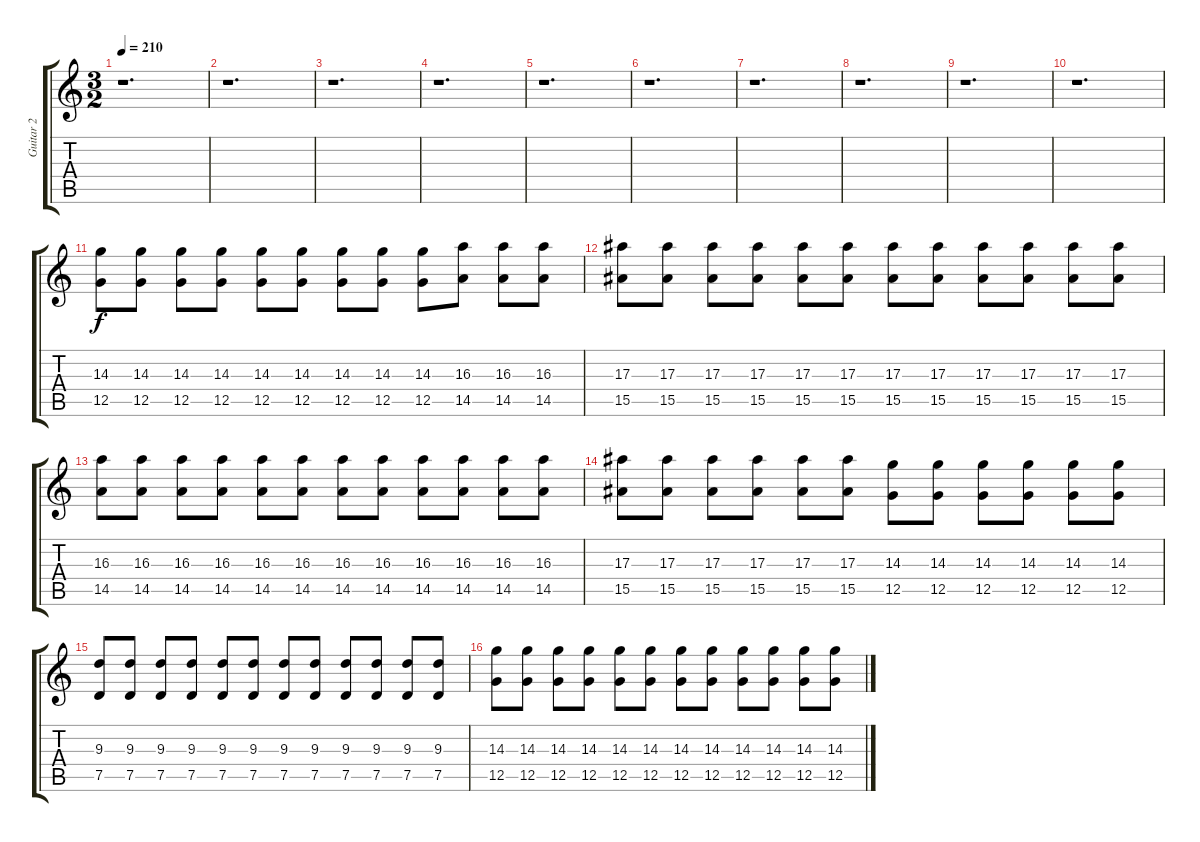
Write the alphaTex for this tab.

\track ("Guitar 2" "Guitar 2") {instrument distortionguitar}
\staff {score tabs}
\tuning (D4 A3 F3 C3 G2 D2) {hide}
\ts (3 2)
\tempo 210
\clef g2
\ks c
r.1{d dy p} |
r.1{d} |
r.1{d} |
r.1{d} |
r.1{d} |
r.1{d} |
r.1{d} |
r.1{d} |
r.1{d} |
r.1{d} |
(14.3 12.5).8{dy f} (14.3 12.5).8 (14.3 12.5).8 (14.3 12.5).8 (14.3 12.5).8 (14.3 12.5).8 (14.3 12.5).8 (14.3 12.5).8 (14.3 12.5).8 (16.3 14.5).8 (16.3 14.5).8 (16.3 14.5).8 |
(17.3 15.5).8 (17.3 15.5).8 (17.3 15.5).8 (17.3 15.5).8 (17.3 15.5).8 (17.3 15.5).8 (17.3 15.5).8 (17.3 15.5).8 (17.3 15.5).8 (17.3 15.5).8 (17.3 15.5).8 (17.3 15.5).8 |
(16.3 14.5).8 (16.3 14.5).8 (16.3 14.5).8 (16.3 14.5).8 (16.3 14.5).8 (16.3 14.5).8 (16.3 14.5).8 (16.3 14.5).8 (16.3 14.5).8 (16.3 14.5).8 (16.3 14.5).8 (16.3 14.5).8 |
(17.3 15.5).8 (17.3 15.5).8 (17.3 15.5).8 (17.3 15.5).8 (17.3 15.5).8 (17.3 15.5).8 (14.3 12.5).8 (14.3 12.5).8 (14.3 12.5).8 (14.3 12.5).8 (14.3 12.5).8 (14.3 12.5).8 |
(9.3 7.5).8 (9.3 7.5).8 (9.3 7.5).8 (9.3 7.5).8 (9.3 7.5).8 (9.3 7.5).8 (9.3 7.5).8 (9.3 7.5).8 (9.3 7.5).8 (9.3 7.5).8 (9.3 7.5).8 (9.3 7.5).8 |
(14.3 12.5).8 (14.3 12.5).8 (14.3 12.5).8 (14.3 12.5).8 (14.3 12.5).8 (14.3 12.5).8 (14.3 12.5).8 (14.3 12.5).8 (14.3 12.5).8 (14.3 12.5).8 (14.3 12.5).8 (14.3 12.5).8
